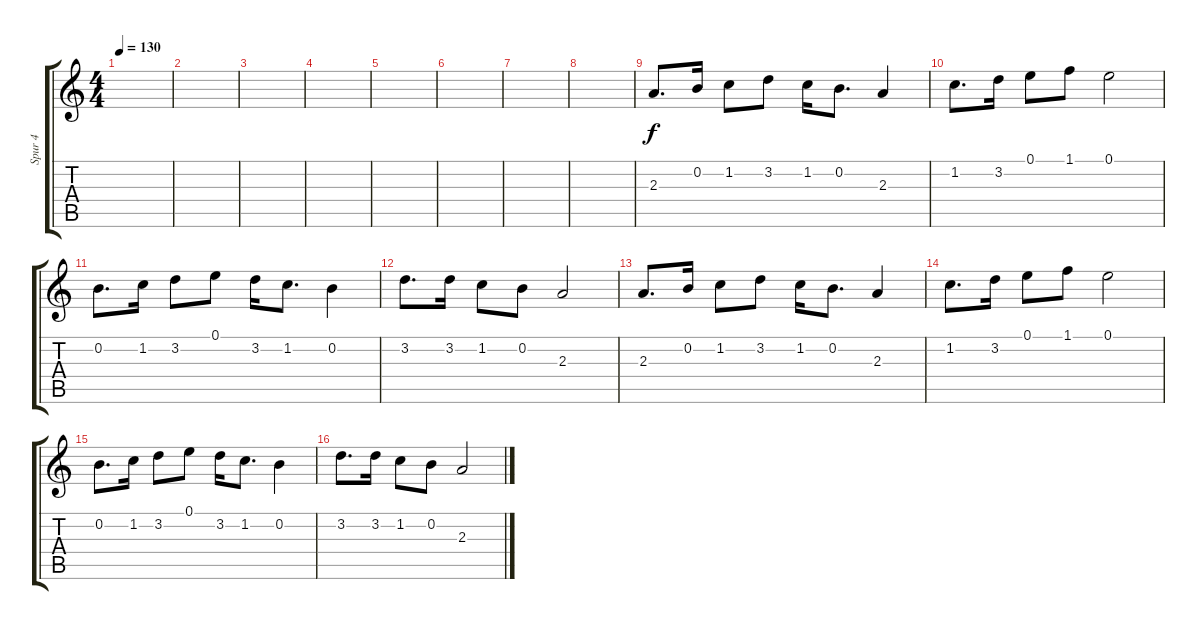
\track ("Spur 4" "Spur 4") {instrument distortionguitar}
\staff {score tabs}
\tuning (E4 B3 G3 D3 A2 E2) {hide}
\ts (4 4)
\tempo 130
\clef g2
\ks c
|
|
|
|
|
|
|
|
2.3.8{d instrument distortionguitar} 0.2.16 1.2.8 3.2.8 1.2.16 0.2.8{d} 2.3.4 |
1.2.8{d} 3.2.16 0.1.8 1.1.8 0.1.2 |
0.2.8{d} 1.2.16 3.2.8 0.1.8 3.2.16 1.2.8{d} 0.2.4 |
3.2.8{d} 3.2.16 1.2.8 0.2.8 2.3.2 |
2.3.8{d} 0.2.16 1.2.8 3.2.8 1.2.16 0.2.8{d} 2.3.4 |
1.2.8{d} 3.2.16 0.1.8 1.1.8 0.1.2 |
0.2.8{d} 1.2.16 3.2.8 0.1.8 3.2.16 1.2.8{d} 0.2.4 |
3.2.8{d} 3.2.16 1.2.8 0.2.8 2.3.2
